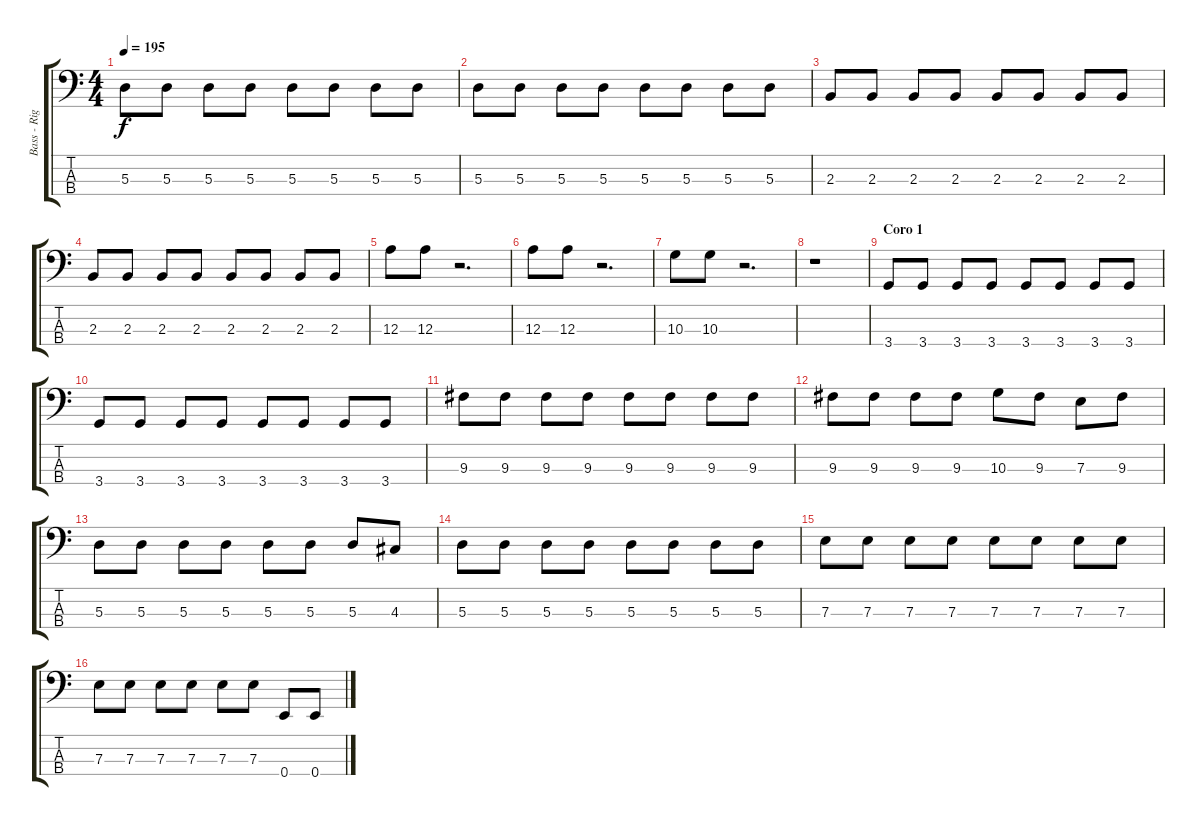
\track ("Bass - Rigo" "Bass - Rig") {instrument electricbasspick}
\staff {score tabs}
\tuning (G2 D2 A1 E1) {hide}
\ts (4 4)
\tempo 195
\clef f4
\ks c
5.3.8{dy f} 5.3.8 5.3.8 5.3.8 5.3.8 5.3.8 5.3.8 5.3.8 |
5.3.8 5.3.8 5.3.8 5.3.8 5.3.8 5.3.8 5.3.8 5.3.8 |
2.3.8 2.3.8 2.3.8 2.3.8 2.3.8 2.3.8 2.3.8 2.3.8 |
2.3.8 2.3.8 2.3.8 2.3.8 2.3.8 2.3.8 2.3.8 2.3.8 |
12.3.8 12.3.8 r.2{d} |
12.3.8 12.3.8 r.2{d} |
10.3.8 10.3.8 r.2{d} |
r.1 |
\section ("" "Coro 1")
3.4.8 3.4.8 3.4.8 3.4.8 3.4.8 3.4.8 3.4.8 3.4.8 |
3.4.8 3.4.8 3.4.8 3.4.8 3.4.8 3.4.8 3.4.8 3.4.8 |
9.3.8 9.3.8 9.3.8 9.3.8 9.3.8 9.3.8 9.3.8 9.3.8 |
9.3.8 9.3.8 9.3.8 9.3.8 10.3.8 9.3.8 7.3.8 9.3.8 |
5.3.8 5.3.8 5.3.8 5.3.8 5.3.8 5.3.8 5.3.8 4.3.8 |
5.3.8 5.3.8 5.3.8 5.3.8 5.3.8 5.3.8 5.3.8 5.3.8 |
7.3.8 7.3.8 7.3.8 7.3.8 7.3.8 7.3.8 7.3.8 7.3.8 |
7.3.8 7.3.8 7.3.8 7.3.8 7.3.8 7.3.8 0.4.8 0.4.8
